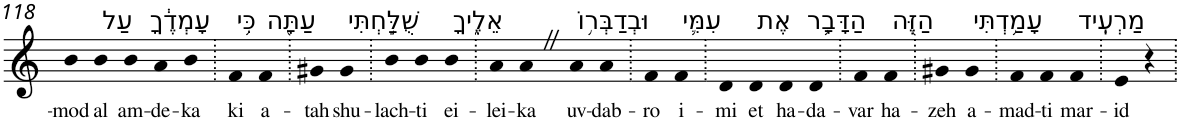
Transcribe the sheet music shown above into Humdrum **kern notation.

**kern	**text
*part1	*part1
*staff1	*staff1
*I"Piano	*
*I'Pno	*
!!LO:PB:g=z
*clefG2	*
*k[]	*
=118	=118
!	!LO:LY:b
4b	-mod
!LO:TX:a:t=עַל	!
!	!LO:LY:b
4b	al
!LO:TX:a:t=עָמְדֶ֔ךָ	!
!	!LO:LY:b
4b	am-
!	!LO:LY:b
4a	-de-
!	!LO:LY:b
4b	-ka
=119.	=119.
!LO:TX:a:t=כִּ֥י	!
!	!LO:LY:b
4f	ki
!LO:TX:a:t=עַתָּ֖ה	!
!	!LO:LY:b
4f	a-
=120.	=120.
!	!LO:LY:b
4g#X	-tah
!LO:TX:a:t=שֻׁלַּ֣חְתִּי	!
!	!LO:LY:b
4g#	shu-
=121.	=121.
!	!LO:LY:b
4b	-lach-
!	!LO:LY:b
4b	-ti
!LO:TX:a:t=אֵלֶ֑יךָ	!
!	!LO:LY:b
4b	ei-
=122.	=122.
!	!LO:LY:b
4a	-lei-
!	!LO:LY:b
4aZ	-ka
!LO:TX:a:t=וּבְדַבְּר֥וֹ	!
!	!LO:LY:b
4a	uv-
!	!LO:LY:b
4a	-dab-
=123.	=123.
!	!LO:LY:b
4f	-ro
!LO:TX:a:t=עִמִּ֛י	!
!	!LO:LY:b
4f	i-
=124.	=124.
!	!LO:LY:b
4d	-mi
!LO:TX:a:t=אֶת	!
!	!LO:LY:b
4d	et
!LO:TX:a:t=הַדָּבָ֥ר	!
!	!LO:LY:b
4d	ha-
!	!LO:LY:b
4d	-da-
=125.	=125.
!	!LO:LY:b
4f	-var
!LO:TX:a:t=הַזֶּ֖ה	!
!	!LO:LY:b
4f	ha-
=126.	=126.
!	!LO:LY:b
4g#X	-zeh
!LO:TX:a:t=עָמַ֥דְתִּי	!
!	!LO:LY:b
4g#	a-
=127.	=127.
!	!LO:LY:b
4f	-mad-
!	!LO:LY:b
4f	-ti
!LO:TX:a:t=מַרְעִֽיד	!
!	!LO:LY:b
4f	mar-
=128.	=128.
!	!LO:LY:b
4e	-id
4r	.
=.	=.
*-	*-
